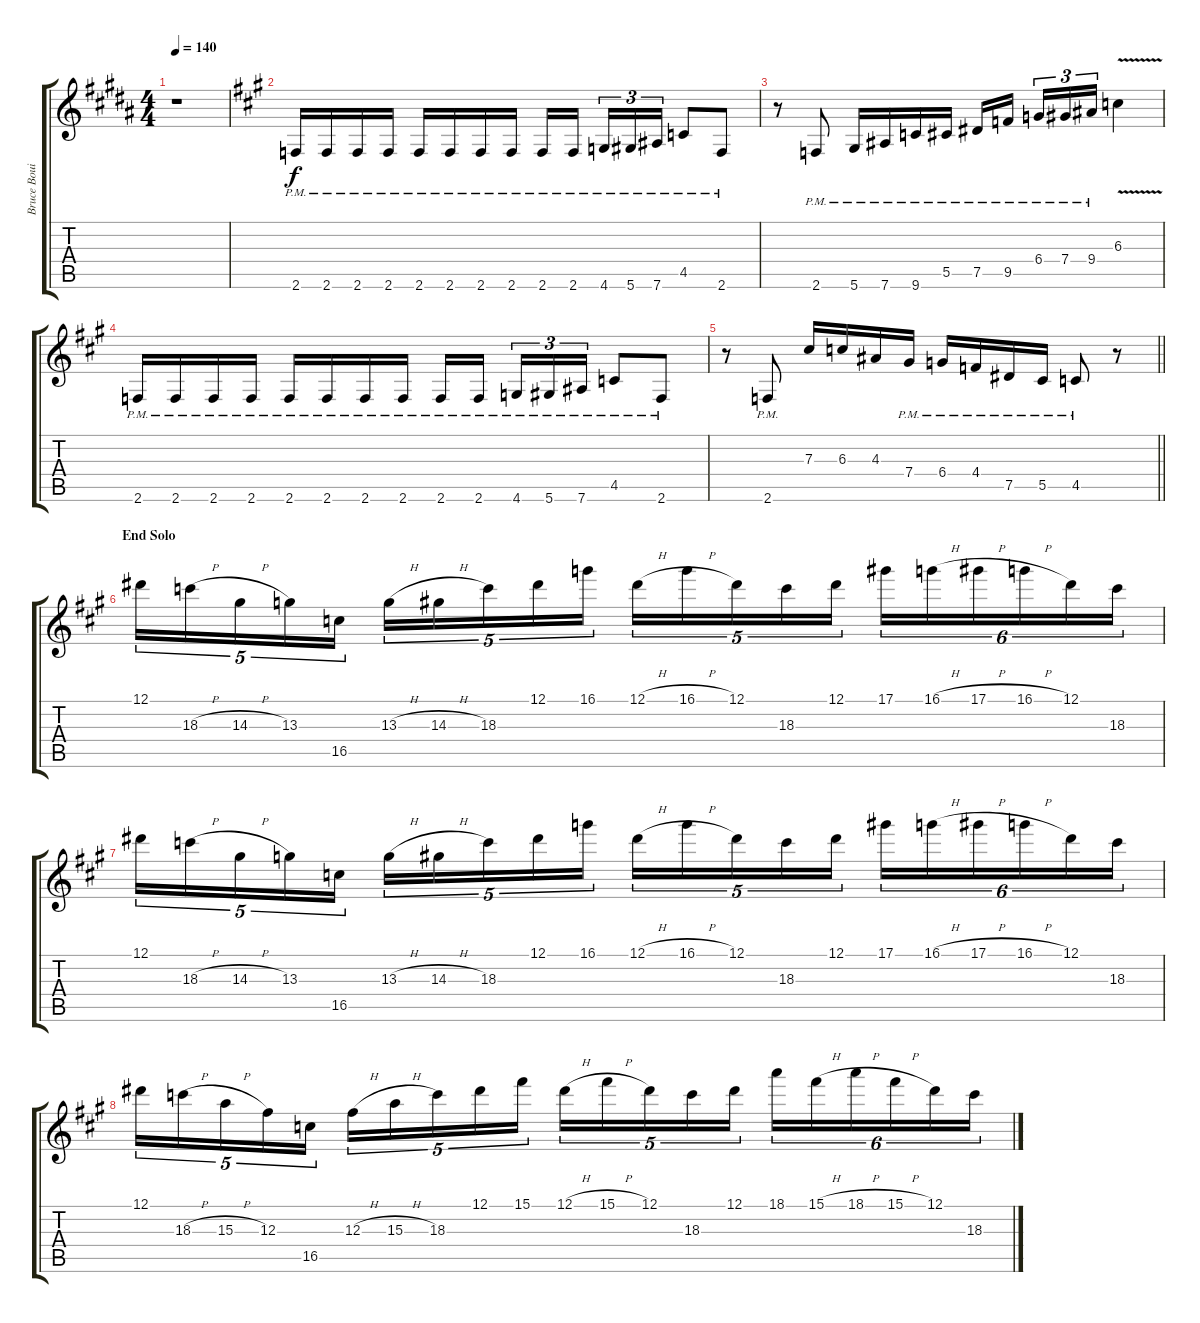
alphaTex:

\track ("Bruce Bouillet" "Bruce Boui") {instrument distortionguitar}
\staff {score tabs}
\tuning (Eb4 Bb3 Gb3 Db3 Ab2 Eb2) {hide}
\ts (4 4)
\tempo 140
\clef g2
\ks g#minor
r.1{dy f} |
\ks f#minor
2.6{pm}.16{volume 14} 2.6{pm}.16 2.6{pm}.16 2.6{pm}.16 2.6{pm}.16 2.6{pm}.16 2.6{pm}.16 2.6{pm}.16 2.6{pm}.16 2.6{pm}.16{beam splitsecondary} 4.6{pm}.16{tu (3 2)} 5.6{pm}.16{tu (3 2)} 7.6{pm}.16{tu (3 2)} 4.5{pm}.8 2.6{pm}.8 |
r.8 2.6{pm}.8 5.6{pm}.16 7.6{pm}.16 9.6{pm}.16 5.5{pm}.16 7.5{pm}.16 9.5{pm}.16{beam splitsecondary} 6.4{pm}.16{tu (3 2)} 7.4{pm}.16{tu (3 2)} 9.4{pm}.16{tu (3 2)} 6.3{v}.4 |
2.6{pm}.16 2.6{pm}.16 2.6{pm}.16 2.6{pm}.16 2.6{pm}.16 2.6{pm}.16 2.6{pm}.16 2.6{pm}.16 2.6{pm}.16 2.6{pm}.16{beam splitsecondary} 4.6{pm}.16{tu (3 2)} 5.6{pm}.16{tu (3 2)} 7.6{pm}.16{tu (3 2)} 4.5{pm}.8 2.6{pm}.8 |
\barLineRight lightlight
r.8 2.6{pm}.8 7.3.16 6.3.16 4.3.16 7.4{pm}.16 6.4{pm}.16 4.4{pm}.16 7.5{pm}.16 5.5{pm}.16 4.5{pm}.8 r.8 |
\section ("" "End Solo")
12.1.16{tu (5 4)} 18.3{h}.16{tu (5 4)} 14.3{h}.16{tu (5 4)} 13.3.16{tu (5 4)} 16.5.16{tu (5 4)} 13.3{h}.16{tu (5 4)} 14.3{h}.16{tu (5 4)} 18.3.16{tu (5 4)} 12.1.16{tu (5 4)} 16.1.16{tu (5 4)} 12.1{h}.16{tu (5 4)} 16.1{h}.16{tu (5 4)} 12.1.16{tu (5 4)} 18.3.16{tu (5 4)} 12.1.16{tu (5 4)} 17.1.16{tu (6 4)} 16.1{h}.16{tu (6 4)} 17.1{h}.16{tu (6 4)} 16.1{h}.16{tu (6 4)} 12.1.16{tu (6 4)} 18.3.16{tu (6 4)} |
12.1.16{tu (5 4)} 18.3{h}.16{tu (5 4)} 14.3{h}.16{tu (5 4)} 13.3.16{tu (5 4)} 16.5.16{tu (5 4)} 13.3{h}.16{tu (5 4)} 14.3{h}.16{tu (5 4)} 18.3.16{tu (5 4)} 12.1.16{tu (5 4)} 16.1.16{tu (5 4)} 12.1{h}.16{tu (5 4)} 16.1{h}.16{tu (5 4)} 12.1.16{tu (5 4)} 18.3.16{tu (5 4)} 12.1.16{tu (5 4)} 17.1.16{tu (6 4)} 16.1{h}.16{tu (6 4)} 17.1{h}.16{tu (6 4)} 16.1{h}.16{tu (6 4)} 12.1.16{tu (6 4)} 18.3.16{tu (6 4)} |
12.1.16{tu (5 4)} 18.3{h}.16{tu (5 4)} 15.3{h}.16{tu (5 4)} 12.3.16{tu (5 4)} 16.5.16{tu (5 4)} 12.3{h}.16{tu (5 4)} 15.3{h}.16{tu (5 4)} 18.3.16{tu (5 4)} 12.1.16{tu (5 4)} 15.1.16{tu (5 4)} 12.1{h}.16{tu (5 4)} 15.1{h}.16{tu (5 4)} 12.1.16{tu (5 4)} 18.3.16{tu (5 4)} 12.1.16{tu (5 4)} 18.1.16{tu (6 4)} 15.1{h}.16{tu (6 4)} 18.1{h}.16{tu (6 4)} 15.1{h}.16{tu (6 4)} 12.1.16{tu (6 4)} 18.3.16{tu (6 4)}
